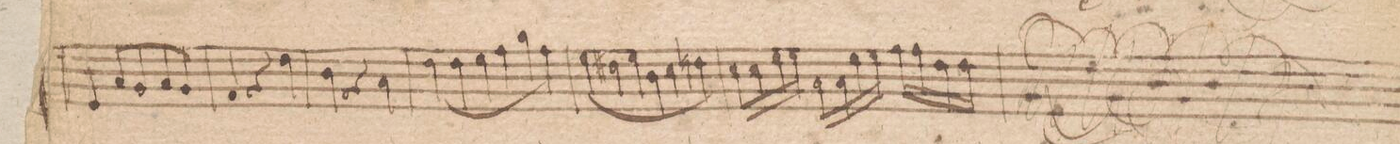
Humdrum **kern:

**kern	**dynam
*I"Violino Secundo.	*
*clefG2	*
*k[f#c#]	*
*met(c)	*
*M3/4	*
4e/	.
8a/L	.
8g/	.
8a/	.
8g/J	.
=243	=243
4f#/	.
4r	.
4dd\	.
=244	=244
4b\	.
4r	.
4a\	.
=245	=245
8dd\L	.
8dd\	.
8ee\	.
8ff#\	.
8gg\	.
8ff#\J	.
=246	=246
8ee\L	.
8dd#X\	.
8ee\	.
8b\	.
8cc#\	.
8ddn\J	.
=247	=247
16cc#\LL	.
16cc#\	.
16ee\	.
16ee\JJ	.
16a\LL	.
16a\	.
16ee\	.
16ee\JJ	.
16ff#\LL	.
16ff#\	.
16dd\	.
16dd\JJ	.
=248	=248
*-	*-
